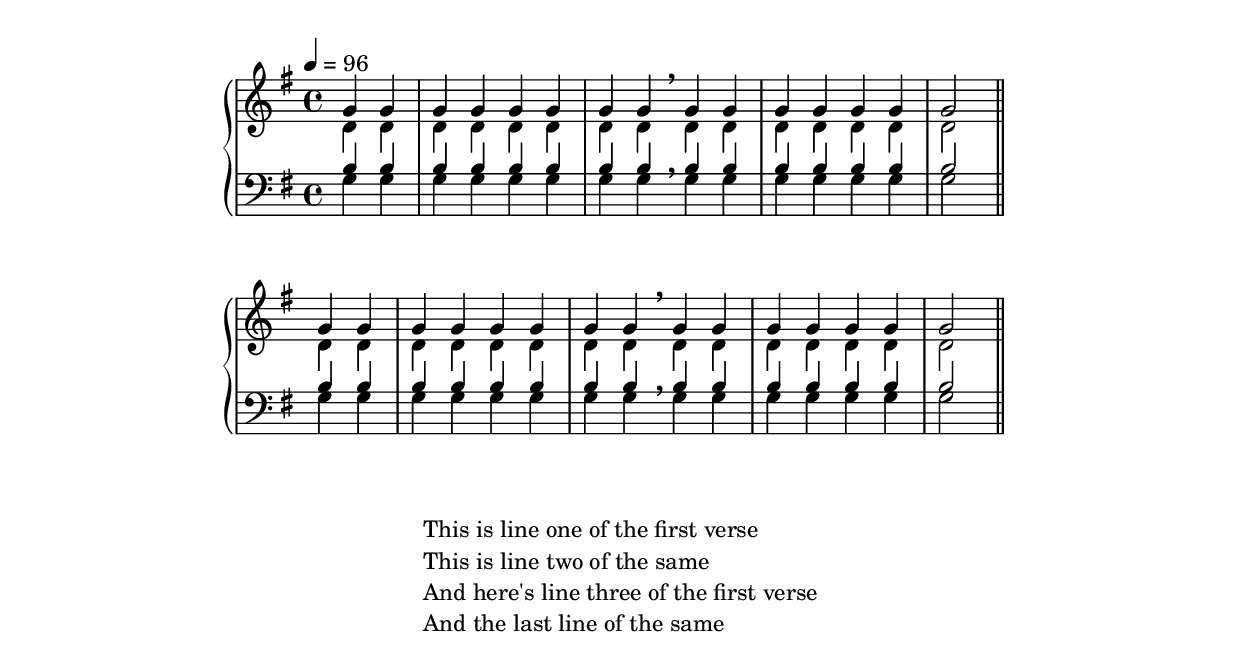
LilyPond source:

%% DO NOT EDIT this file manually; it is automatically
%% generated from LSR http://lsr.dsi.unimi.it
%% Make any changes in LSR itself, or in Documentation/snippets/new/ ,
%% and then run scripts/auxiliar/makelsr.py
%%
%% This file is in the public domain.
\version "2.14.0"

\header {
%% Translation of GIT committish: 4077120c18ac1dc490501b3d7d5886bc93e61a42
  texidocit = "
Il codice seguente presenta un modo di impostare un inno in cui ogni verso
inizia e finisce con una misura parziale.  Mostra anche come aggiungere delle
strofe come testo separato sotto la musica.

"
  doctitleit = "Modello per inno"

  lsrtags = "vocal-music, template"




%% Translation of GIT committish: 70f5f30161f7b804a681cd080274bfcdc9f4fe8c
  texidoces = "
  Este fragmento de código muestra una forma de preparar un himno cuando
cada línea comienza con un compás parcial.  También muestra cómo
añadir los versos como texto independiente debajo de la música.

"

  doctitlees = "Plantilla para himnos"
%%    Translation of GIT committish: ab9e3136d78bfaf15cc6d77ed1975d252c3fe506

  texidocde = "
Dieses Beispiel zeigt eine Möglichkeit, eine Hymnusmelodie zu setzen, in
der jede Zeiel mit einem Auftakt beginnt und einem unvollständigen
Takt abschließt.  Es zeigt auch, wie man die Strophen als allein stehenden
Text unter die Noten hinzufügt.

"
  doctitlede = "Hymnus-Vorlage"


%% Translation of GIT committish: 26375d5016d8d180fc914bfd07cf76f4168f2e37

  texidocfr = "
Le code ci-dessous illustre la manière d'agencer un cantique liturgique
dans lequel chaque ligne débute et se termine par une mesure incomplète.
Vous noterez par ailleurs l'affichage des paroles indépendamment de la
musique.

"
  doctitlefr = "Modèle pour cantique"

  texidoc = "
This code shows one way of setting out a hymn tune when each line
starts and ends with a partial measure.  It also shows how to add the
verses as stand-alone text under the music.

"
  doctitle = "Hymn template"
} % begin verbatim

Timeline = {
  \time 4/4
  \tempo 4=96
  \partial 2
  s2 | s1 | s2 \breathe s2 | s1 | s2 \bar "||" \break
  s2 | s1 | s2 \breathe s2 | s1 | s2 \bar "||"
}

SopranoMusic = \relative g' {
  g4 g | g g g g | g g g g | g g g g | g2
  g4 g | g g g g | g g g g | g g g g | g2
}

AltoMusic = \relative c' {
  d4 d | d d d d | d d d d | d d d d | d2
  d4 d | d d d d | d d d d | d d d d | d2
}

TenorMusic = \relative a {
  b4 b | b b b b | b b b b | b b b b | b2
  b4 b | b b b b | b b b b | b b b b | b2
}

BassMusic =  \relative g {
  g4 g | g g g g | g g g g | g g g g | g2
  g4 g | g g g g | g g g g | g g g g | g2
}

global = {
 \key g \major
}

\score {  % Start score
  <<
    \new PianoStaff <<  % Start pianostaff
      \new Staff <<  % Start Staff = RH
        \global
        \clef "treble"
        \new Voice = "Soprano" <<  % Start Voice = "Soprano"
          \Timeline
          \voiceOne
          \SopranoMusic
        >>  % End Voice = "Soprano"
        \new Voice = "Alto" <<  % Start Voice = "Alto"
          \Timeline
          \voiceTwo
          \AltoMusic
        >>  % End Voice = "Alto"
      >>  % End Staff = RH
      \new Staff <<  % Start Staff = LH
        \global
        \clef "bass"
        \new Voice = "Tenor" <<  % Start Voice = "Tenor"
          \Timeline
          \voiceOne
          \TenorMusic
        >>  % End Voice = "Tenor"
        \new Voice = "Bass" <<  % Start Voice = "Bass"
          \Timeline
          \voiceTwo
          \BassMusic
        >>  % End Voice = "Bass"
      >>  % End Staff = LH
    >>  % End pianostaff
  >>
}  % End score

\markup {
  \fill-line {
    ""
    {
      \column {
        \left-align {
          "This is line one of the first verse"
          "This is line two of the same"
          "And here's line three of the first verse"
          "And the last line of the same"
        }
      }
    }
    ""
  }
}

\paper {  % Start paper block
  indent = 0     % don't indent first system
  line-width = 130   % shorten line length to suit music
}  % End paper block

